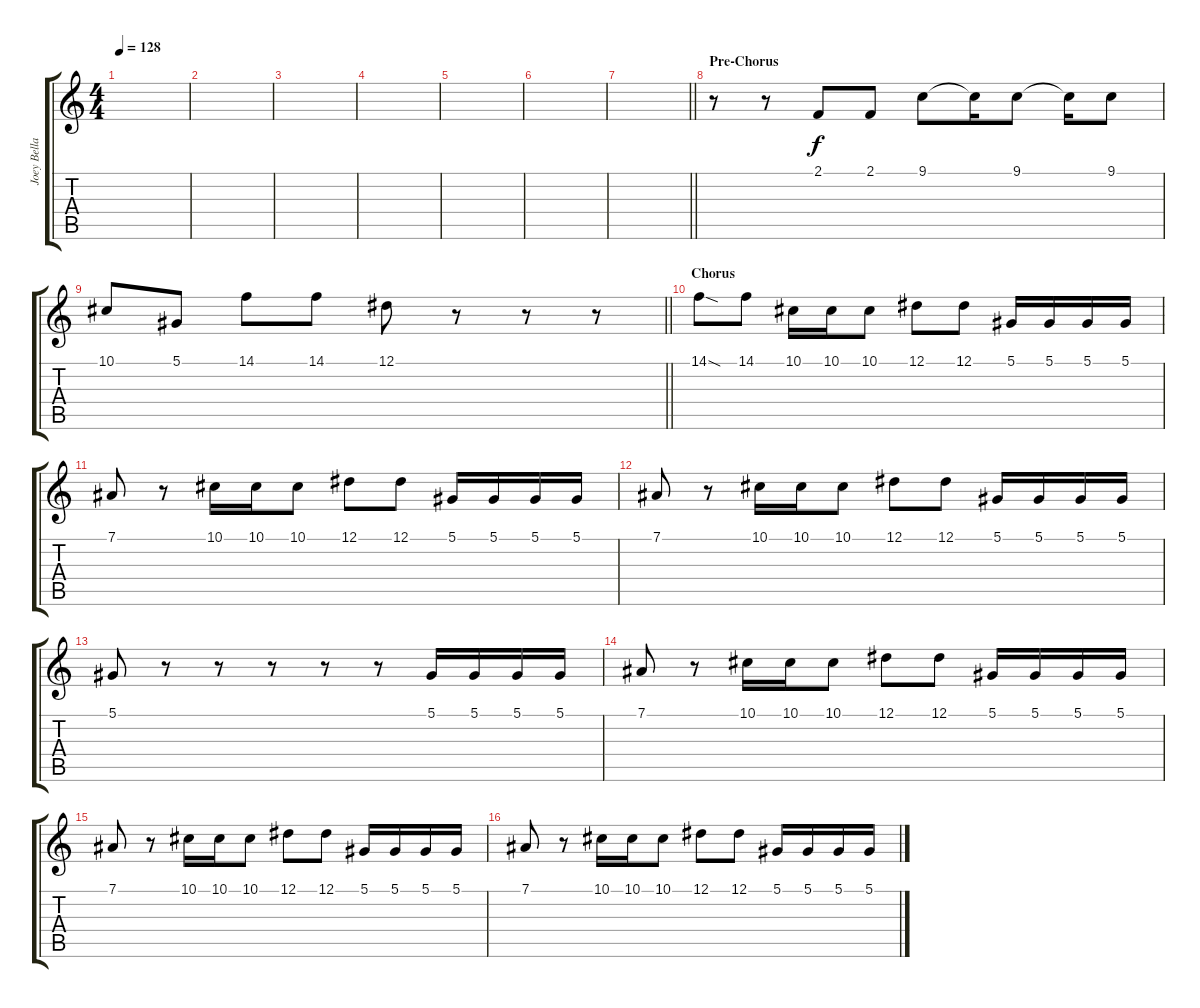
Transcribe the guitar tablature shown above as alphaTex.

\track ("Joey Belladonna (Vocals)" "Joey Bella") {instrument voiceoohs}
\staff {score tabs}
\tuning (Eb4 Bb3 Gb3 Db3 Ab2 Eb2) {hide}
\ts (4 4)
\tempo 128
\clef g2
\ks c
|
|
|
|
|
|
\barLineRight lightlight
|
\section ("" "Pre-Chorus")
r.8 r.8 2.1.8 2.1.8 9.1.8 9.1{t}.16 9.1.8 9.1{t}.16 9.1.8 |
\barLineRight lightlight
10.1.8 5.1.8 14.1.8 14.1.8 12.1.8 r.8 r.8 r.8 |
\section ("" "Chorus")
14.1{sod}.8 14.1.8 10.1.16 10.1.16 10.1.8 12.1.8 12.1.8 5.1.16 5.1.16 5.1.16 5.1.16 |
7.1.8 r.8 10.1.16 10.1.16 10.1.8 12.1.8 12.1.8 5.1.16 5.1.16 5.1.16 5.1.16 |
7.1.8 r.8 10.1.16 10.1.16 10.1.8 12.1.8 12.1.8 5.1.16 5.1.16 5.1.16 5.1.16 |
5.1.8 r.8 r.8 r.8 r.8 r.8 5.1.16 5.1.16 5.1.16 5.1.16 |
7.1.8 r.8 10.1.16 10.1.16 10.1.8 12.1.8 12.1.8 5.1.16 5.1.16 5.1.16 5.1.16 |
7.1.8 r.8 10.1.16 10.1.16 10.1.8 12.1.8 12.1.8 5.1.16 5.1.16 5.1.16 5.1.16 |
7.1.8 r.8 10.1.16 10.1.16 10.1.8 12.1.8 12.1.8 5.1.16 5.1.16 5.1.16 5.1.16
